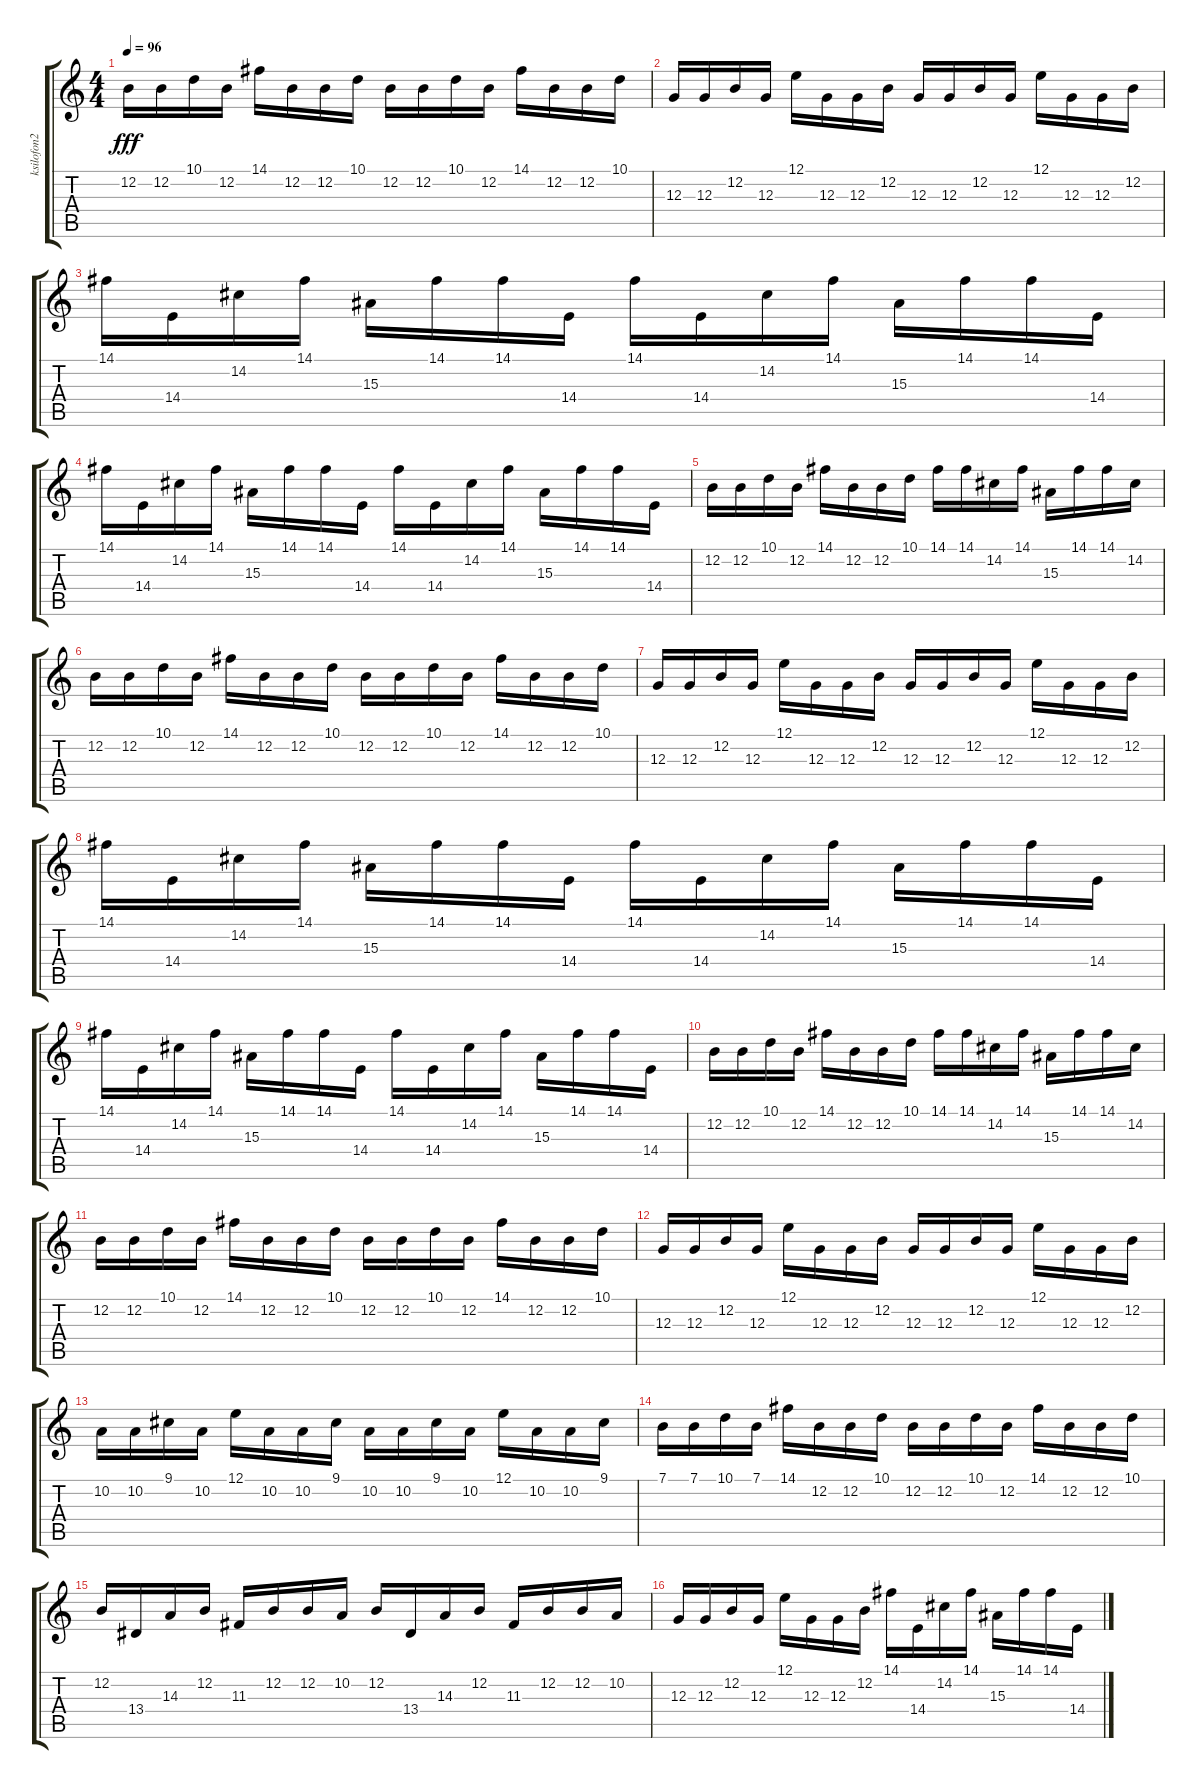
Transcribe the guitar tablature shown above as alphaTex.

\track ("ksilofon2" "ksilofon2") {instrument agogo}
\staff {score tabs}
\tuning (E4 B3 G3 D3 A2 E2) {hide}
\ts (4 4)
\tempo 96
\clef g2
\ks c
12.2.16{dy fff} 12.2.16 10.1.16 12.2.16 14.1.16 12.2.16 12.2.16 10.1.16 12.2.16 12.2.16 10.1.16 12.2.16 14.1.16 12.2.16 12.2.16 10.1.16 |
12.3.16 12.3.16 12.2.16 12.3.16 12.1.16 12.3.16 12.3.16 12.2.16 12.3.16 12.3.16 12.2.16 12.3.16 12.1.16 12.3.16 12.3.16 12.2.16 |
14.1.16 14.4.16 14.2.16 14.1.16 15.3.16 14.1.16 14.1.16 14.4.16 14.1.16 14.4.16 14.2.16 14.1.16 15.3.16 14.1.16 14.1.16 14.4.16 |
14.1.16 14.4.16 14.2.16 14.1.16 15.3.16 14.1.16 14.1.16 14.4.16 14.1.16 14.4.16 14.2.16 14.1.16 15.3.16 14.1.16 14.1.16 14.4.16 |
12.2.16 12.2.16 10.1.16 12.2.16 14.1.16 12.2.16 12.2.16 10.1.16 14.1.16 14.1.16 14.2.16 14.1.16 15.3.16 14.1.16 14.1.16 14.2.16 |
12.2.16 12.2.16 10.1.16 12.2.16 14.1.16 12.2.16 12.2.16 10.1.16 12.2.16 12.2.16 10.1.16 12.2.16 14.1.16 12.2.16 12.2.16 10.1.16 |
12.3.16 12.3.16 12.2.16 12.3.16 12.1.16 12.3.16 12.3.16 12.2.16 12.3.16 12.3.16 12.2.16 12.3.16 12.1.16 12.3.16 12.3.16 12.2.16 |
14.1.16 14.4.16 14.2.16 14.1.16 15.3.16 14.1.16 14.1.16 14.4.16 14.1.16 14.4.16 14.2.16 14.1.16 15.3.16 14.1.16 14.1.16 14.4.16 |
14.1.16 14.4.16 14.2.16 14.1.16 15.3.16 14.1.16 14.1.16 14.4.16 14.1.16 14.4.16 14.2.16 14.1.16 15.3.16 14.1.16 14.1.16 14.4.16 |
12.2.16 12.2.16 10.1.16 12.2.16 14.1.16 12.2.16 12.2.16 10.1.16 14.1.16 14.1.16 14.2.16 14.1.16 15.3.16 14.1.16 14.1.16 14.2.16 |
12.2.16 12.2.16 10.1.16 12.2.16 14.1.16 12.2.16 12.2.16 10.1.16 12.2.16 12.2.16 10.1.16 12.2.16 14.1.16 12.2.16 12.2.16 10.1.16 |
12.3.16 12.3.16 12.2.16 12.3.16 12.1.16 12.3.16 12.3.16 12.2.16 12.3.16 12.3.16 12.2.16 12.3.16 12.1.16 12.3.16 12.3.16 12.2.16 |
10.2.16 10.2.16 9.1.16 10.2.16 12.1.16 10.2.16 10.2.16 9.1.16 10.2.16 10.2.16 9.1.16 10.2.16 12.1.16 10.2.16 10.2.16 9.1.16 |
7.1.16 7.1.16 10.1.16 7.1.16 14.1.16 12.2.16 12.2.16 10.1.16 12.2.16 12.2.16 10.1.16 12.2.16 14.1.16 12.2.16 12.2.16 10.1.16 |
12.2.16 13.4.16 14.3.16 12.2.16 11.3.16 12.2.16 12.2.16 10.2.16 12.2.16 13.4.16 14.3.16 12.2.16 11.3.16 12.2.16 12.2.16 10.2.16 |
12.3.16 12.3.16 12.2.16 12.3.16 12.1.16 12.3.16 12.3.16 12.2.16 14.1.16 14.4.16 14.2.16 14.1.16 15.3.16 14.1.16 14.1.16 14.4.16
